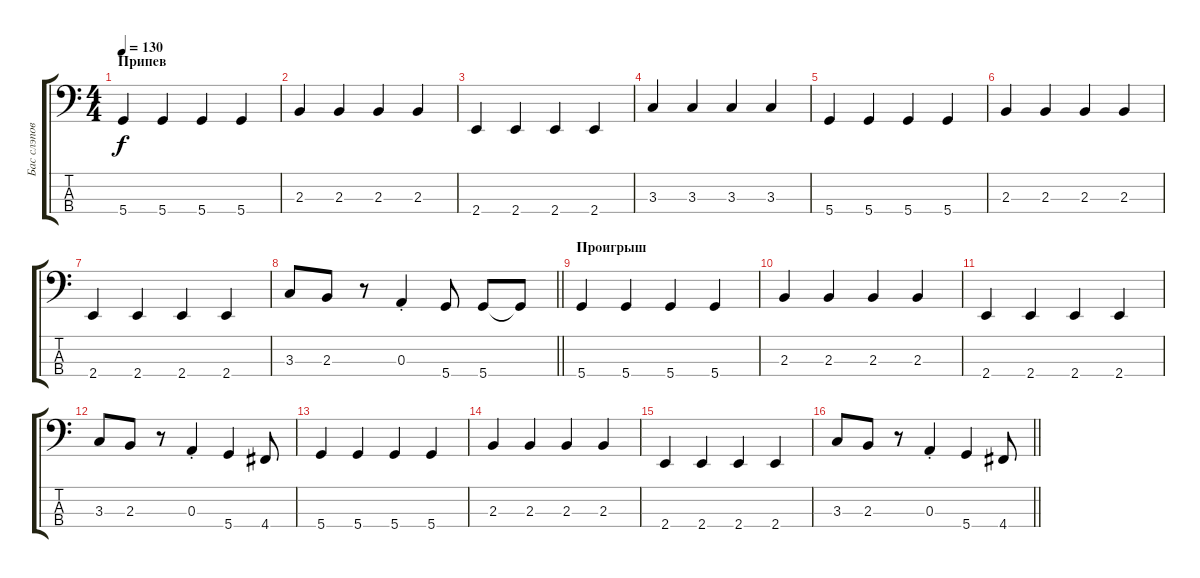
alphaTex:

\track ("Бас слэповый" "Бас слэпов") {instrument slapbass1}
\staff {score tabs}
\tuning (G2 D2 A1 D1) {hide}
\ts (4 4)
\section ("" "Припев")
\tempo 130
\clef f4
\ks c
5.4.4{dy f} 5.4.4 5.4.4 5.4.4 |
2.3.4 2.3.4 2.3.4 2.3.4 |
2.4.4 2.4.4 2.4.4 2.4.4 |
3.3.4 3.3.4 3.3.4 3.3.4 |
5.4.4 5.4.4 5.4.4 5.4.4 |
2.3.4 2.3.4 2.3.4 2.3.4 |
2.4.4 2.4.4 2.4.4 2.4.4 |
\barLineRight lightlight
3.3.8 2.3.8 r.8 0.3{st}.4 5.4.8 5.4.8 5.4{t}.8 |
\section ("" "Проигрыш")
5.4.4 5.4.4 5.4.4 5.4.4 |
2.3.4 2.3.4 2.3.4 2.3.4 |
2.4.4 2.4.4 2.4.4 2.4.4 |
3.3.8 2.3.8 r.8 0.3{st}.4 5.4.4 4.4.8 |
5.4.4 5.4.4 5.4.4 5.4.4 |
2.3.4 2.3.4 2.3.4 2.3.4 |
2.4.4 2.4.4 2.4.4 2.4.4 |
\barLineRight lightlight
3.3.8 2.3.8 r.8 0.3{st}.4 5.4.4 4.4.8
